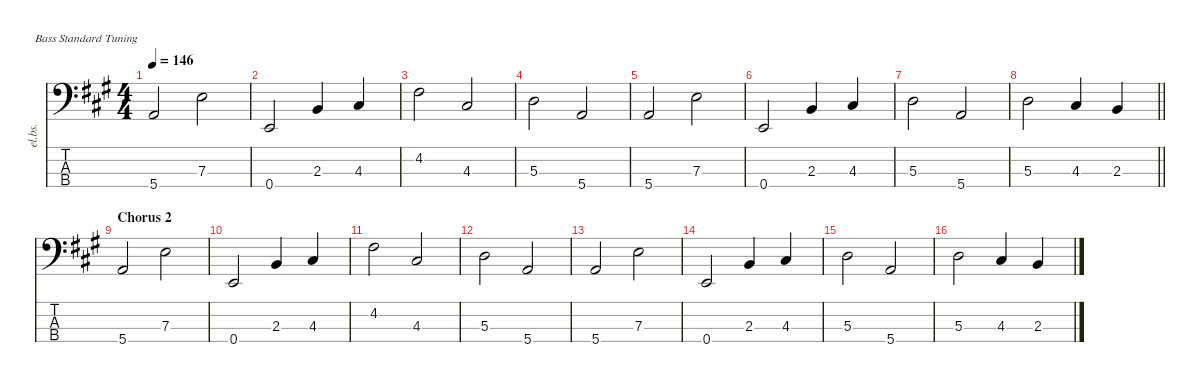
\defaultSystemsLayout 4
\hideDynamics
\bracketExtendMode nobrackets
\otherSystemsTrackNameOrientation horizontal
\track ("Bass" "el.bs.") {instrument electricbassfinger}
\staff {score tabs}
\tuning (G2 D2 A1 E1)
\ts (4 4)
\tempo 146
\clef f4
\ks a
5.4{acc forcenatural}.2{dy f beam Up} 7.3{acc forcenatural}.2{beam Down} |
0.4{acc forcenatural}.2{beam Up} 2.3{acc forcenatural}.4{beam Up} 4.3{acc #}.4{beam Up} |
4.2{acc #}.2{beam Down} 4.3{acc #}.2{beam Up} |
5.3{acc forcenatural}.2{beam Down} 5.4{acc forcenatural}.2{beam Up} |
5.4{acc forcenatural}.2{beam Up} 7.3{acc forcenatural}.2{beam Down} |
0.4{acc forcenatural}.2{beam Up} 2.3{acc forcenatural}.4{beam Up} 4.3{acc #}.4{beam Up} |
5.3{acc forcenatural}.2{beam Down} 5.4{acc forcenatural}.2{beam Up} |
\barLineRight lightlight
5.3{acc forcenatural}.2{beam Down} 4.3{acc #}.4{beam Up} 2.3{acc forcenatural}.4{beam Up} |
\section ("" "Chorus 2")
5.4{acc forcenatural}.2{beam Up} 7.3{acc forcenatural}.2{beam Down} |
0.4{acc forcenatural}.2{beam Up} 2.3{acc forcenatural}.4{beam Up} 4.3{acc #}.4{beam Up} |
4.2{acc #}.2{beam Down} 4.3{acc #}.2{beam Up} |
5.3{acc forcenatural}.2{beam Down} 5.4{acc forcenatural}.2{beam Up} |
5.4{acc forcenatural}.2{beam Up} 7.3{acc forcenatural}.2{beam Down} |
0.4{acc forcenatural}.2{beam Up} 2.3{acc forcenatural}.4{beam Up} 4.3{acc #}.4{beam Up} |
5.3{acc forcenatural}.2{beam Down} 5.4{acc forcenatural}.2{beam Up} |
5.3{acc forcenatural}.2{beam Down} 4.3{acc #}.4{beam Up} 2.3{acc forcenatural}.4{beam Up}
